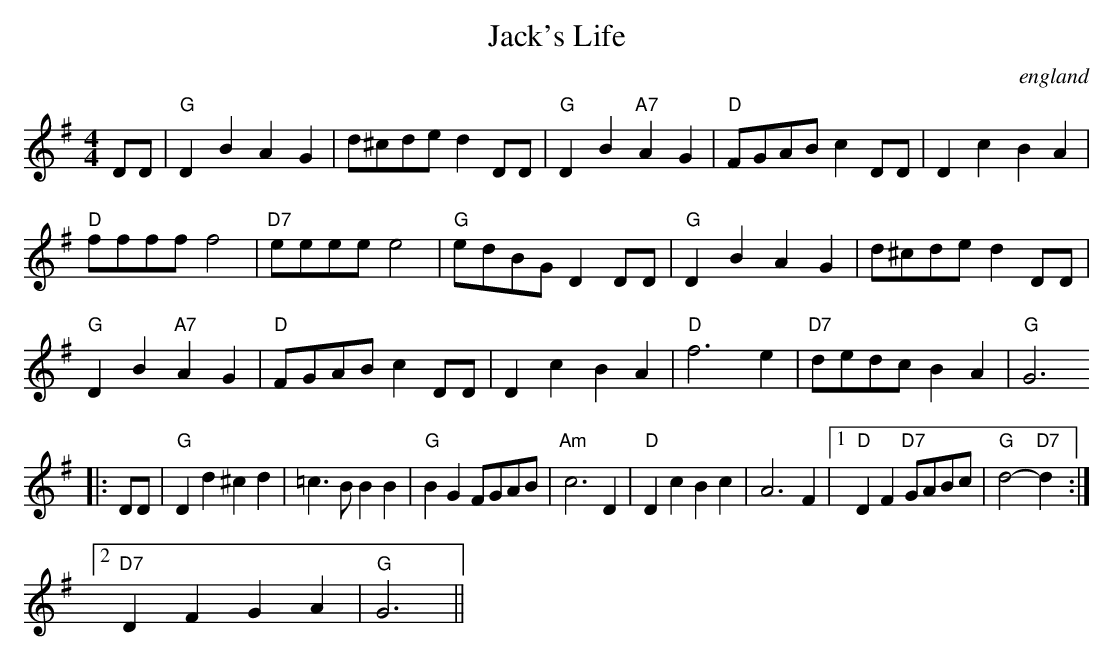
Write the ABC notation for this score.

X:1
T:Jack's Life
O:england
M:4/4
L:1/4
K:G
D/2D/2|"G"DB AG|d/2^c/2d/2e/2 dD/2D/2|"G"DB "A7"AG|"D"F/2G/2A/2B/2 cD/2D/2|\
Dc BA|
"D"f/2f/2f/2f/2 f2|"D7"e/2e/2e/2e/2 e2|"G"e/2d/2B/2G/2 DD/2D/2|"G"DB AG|\
d/2^c/2d/2e/2 dD/2D/2|
"G"DB "A7"AG|"D"F/2G/2A/2B/2 cD/2D/2|Dc BA|"D"f3e|"D7"d/2e/2d/2c/2 BA|"G"G3
|:D/2D/2|"G"Dd ^cd|=c3/2B/2 BB|"G"BG F/2G/2A/2B/2|"Am"c3D|"D"Dc Bc|A3F|\
[1"D"DF "D7"G/2A/2B/2c/2|"G"d2 -"D7"d:|
[2"D7"DF GA|"G"G3||
